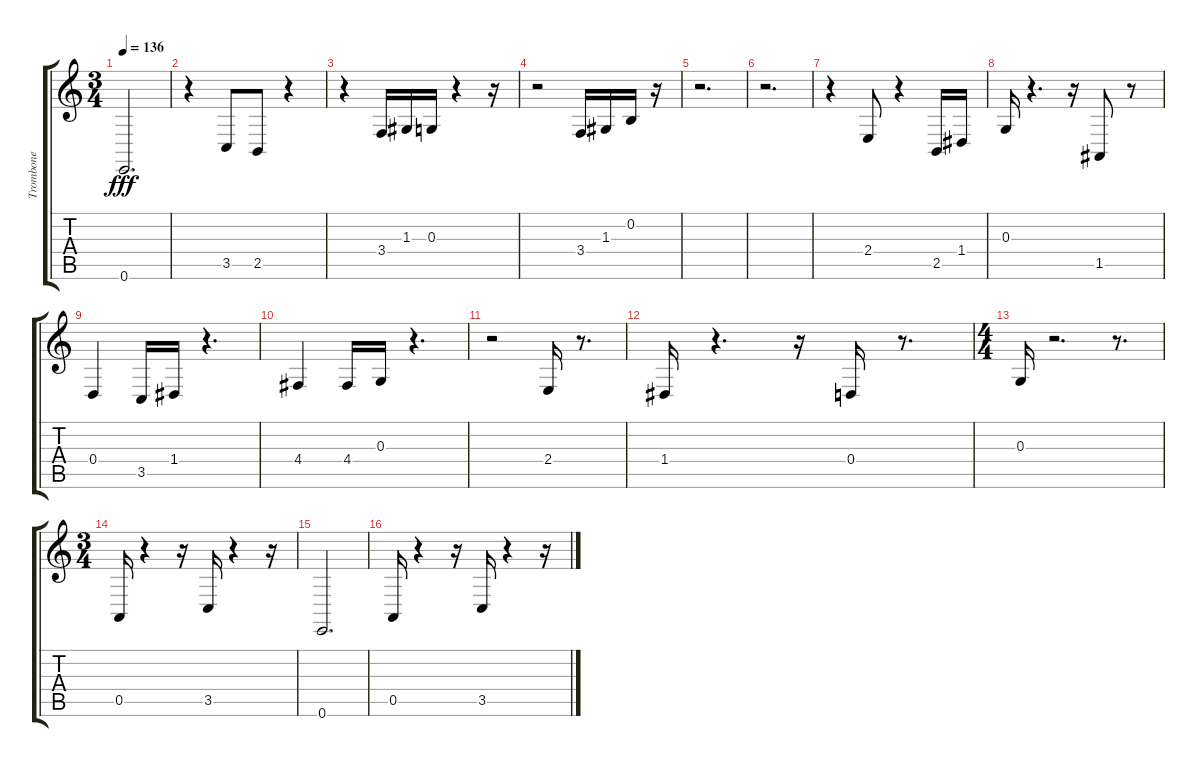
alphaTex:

\track ("Trombone" "Trombone") {instrument trombone}
\staff {score tabs}
\tuning (E4 B3 G3 D3 A2 E2) {hide}
\ts (3 4)
\tempo 136
\clef g2
\ks c
0.6.2{d dy fff} |
r.4 3.5.8 2.5.8 r.4 |
r.4 3.4.16 1.3.16 0.3.16 r.4 r.16 |
r.2 3.4.16 1.3.16 0.2.16 r.16 |
r.2{d} |
r.2{d} |
r.4 2.4.8 r.4 2.5.16 1.4.16 |
0.3.16 r.4{d} r.16 1.5.8 r.8 |
0.4.4 3.5.16 1.4.16 r.4{d} |
4.4.4 4.4.16 0.3.16 r.4{d} |
r.2 2.4.16 r.8{d} |
1.4.16 r.4{d} r.16 0.4.16 r.8{d} |
\ts (4 4)
0.3.16 r.2{d} r.8{d} |
\ts (3 4)
0.5.16 r.4 r.16 3.5.16 r.4 r.16 |
0.6.2{d} |
0.5.16 r.4 r.16 3.5.16 r.4 r.16
